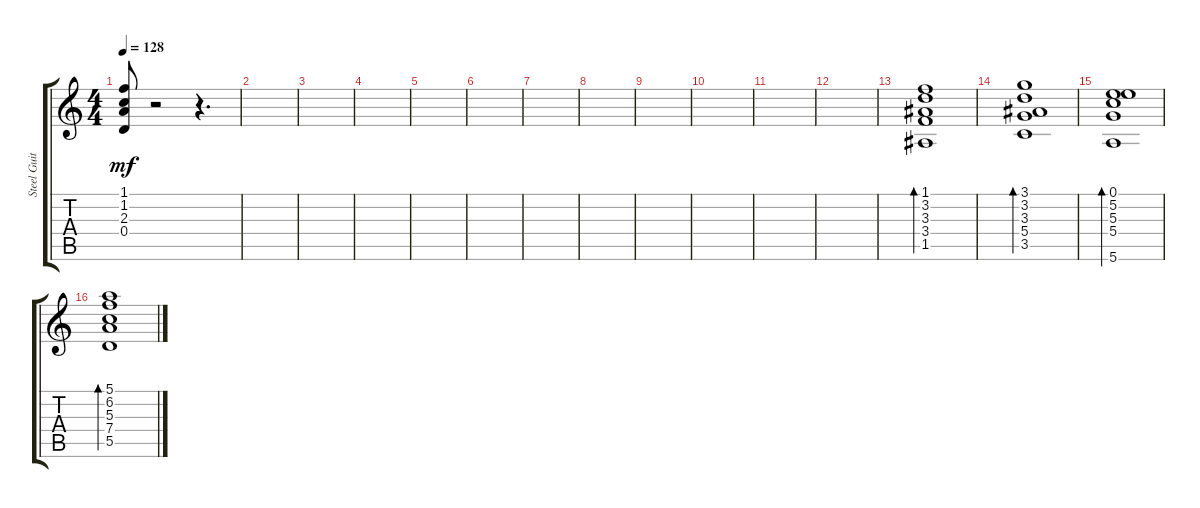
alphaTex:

\track ("Steel Guitar" "Steel Guit") {instrument acousticguitarsteel}
\staff {score tabs}
\tuning (E4 B3 G3 D3 A2 E2) {hide}
\ts (4 4)
\tempo 128
\clef g2
\ks c
(1.1 1.2 2.3 0.4).8{dy mf} r.2 r.4{d} |
|
|
|
|
|
|
|
|
|
|
|
(1.1 3.2 3.3 3.4 1.5).1{bd 120} |
(3.1 3.2 3.3 5.4 3.5).1{bd 120} |
(0.1 5.2 5.3 5.4 5.6).1{bd 30} |
(5.1 6.2 5.3 7.4 5.5).1{bd 30}
